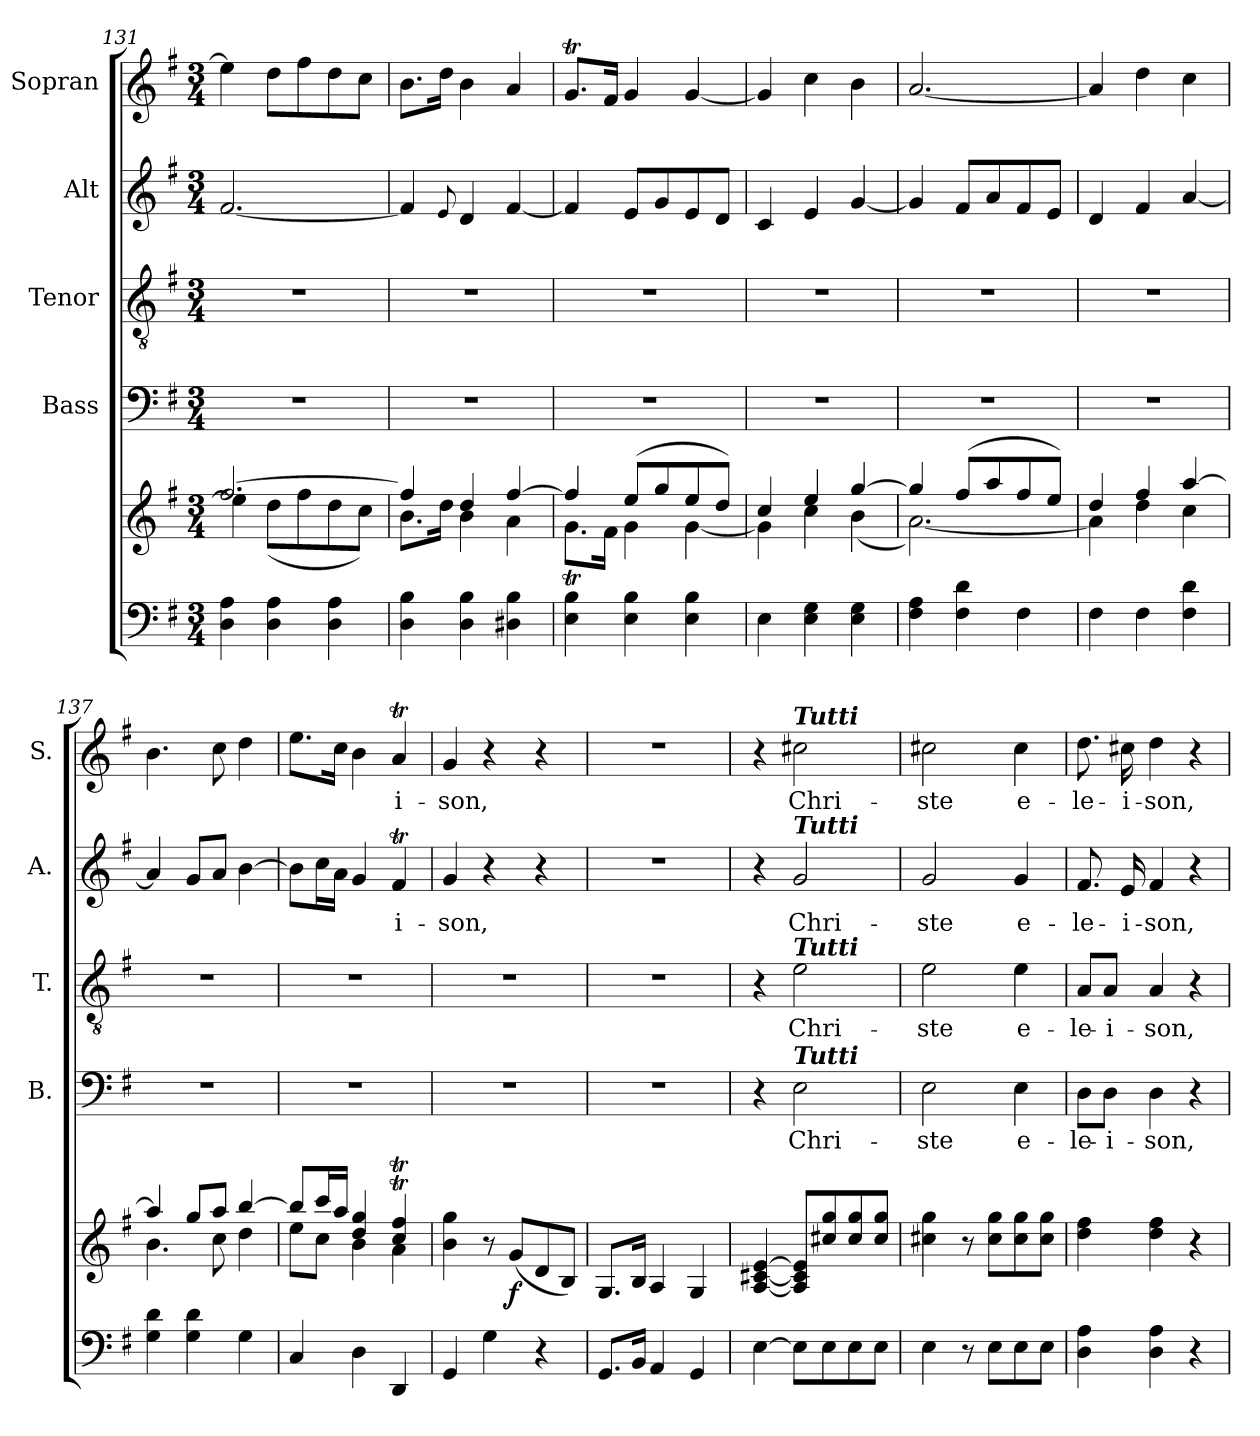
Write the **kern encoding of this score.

**kern	**kern	**dynam	**kern	**text	**kern	**text	**kern	**text	**kern	**text
*part5	*part5	*part5	*part4	*part4	*part3	*part3	*part2	*part2	*part1	*part1
*staff6	*staff5	*staff5/6	*staff4	*staff4	*staff3	*staff3	*staff2	*staff2	*staff1	*staff1
*	*	*	*I"Bass	*	*I"Tenor	*	*I"Alt	*	*I"Sopran	*
*	*	*	*I'B.	*	*I'T.	*	*I'A.	*	*I'S.	*
*clefF4	*clefG2	*	*clefF4	*	*clefGv2	*	*clefG2	*	*clefG2	*
*k[f#]	*k[f#]	*	*k[f#]	*	*k[f#]	*	*k[f#]	*	*k[f#]	*
*G:	*G:	*	*G:	*	*G:	*	*G:	*	*G:	*
*M3/4	*M3/4	*	*M3/4	*	*M3/4	*	*M3/4	*	*M3/4	*
=131	=131	=131	=131	=131	=131	=131	=131	=131	=131	=131
*	*^	*	*	*	*	*	*	*	*	*
4D\ 4A\	[>2.ff#/	4ee\]	.	2.r	.	2.r	.	[2.f#/	.	4ee\]	.
4D\ 4A\	.	(<8dd\L	.	.	.	.	.	.	.	8dd\L	.
.	.	8ff#\	.	.	.	.	.	.	.	8ff#\	.
4D\ 4A\	.	8dd\	.	.	.	.	.	.	.	8dd\	.
.	.	8cc\J)	.	.	.	.	.	.	.	8cc\J	.
=132	=132	=132	=132	=132	=132	=132	=132	=132	=132	=132	=132
4D\ 4B\	4ff#/]	8.b\L	.	2.r	.	2.r	.	4f#/]	.	8.b\L	.
.	.	16dd\Jk	.	.	.	.	.	.	.	16dd\Jk	.
.	.	.	.	.	.	.	.	8qqe/	.	.	.
4D\ 4B\	4dd/	4b\	.	.	.	.	.	4d/	.	4b\	.
4D#X\ 4B\	[>4ff#/	4a\	.	.	.	.	.	[4f#/	.	4a/	.
=133	=133	=133	=133	=133	=133	=133	=133	=133	=133	=133	=133
4E\ 4B\	4ff#/]	8.gT\L	.	2.r	.	2.r	.	4f#/]	.	8.gT/L	.
.	.	16f#\Jk	.	.	.	.	.	.	.	16f#/Jk	.
4E\ 4B\	(>8ee/L	4g\	.	.	.	.	.	8e/L	.	4g/	.
.	8gg/	.	.	.	.	.	.	8g/	.	.	.
4E\ 4B\	8ee/	[<4g\	.	.	.	.	.	8e/	.	[4g/	.
.	8dd/J)	.	.	.	.	.	.	8d/J	.	.	.
=134	=134	=134	=134	=134	=134	=134	=134	=134	=134	=134	=134
4E\	4cc/	4g\]	.	2.r	.	2.r	.	4c/	.	4g/]	.
4E\ 4G\	4ee/	4cc\	.	.	.	.	.	4e/	.	4cc\	.
4E\ 4G\	[>4gg/	(<4b\	.	.	.	.	.	[4g/	.	4b\	.
=135	=135	=135	=135	=135	=135	=135	=135	=135	=135	=135	=135
4F#\ 4A\	4gg/]	[<2.a\)	.	2.r	.	2.r	.	4g/]	.	[2.a/	.
4F#\ 4d\	(>8ff#/L	.	.	.	.	.	.	8f#/L	.	.	.
.	8aa/	.	.	.	.	.	.	8a/	.	.	.
4F#\	8ff#/	.	.	.	.	.	.	8f#/	.	.	.
.	8ee/J)	.	.	.	.	.	.	8e/J	.	.	.
!!LO:PB:g=z
=136	=136	=136	=136	=136	=136	=136	=136	=136	=136	=136	=136
4F#\	4dd/	4a\]	.	2.r	.	2.r	.	4d/	.	4a/]	.
4F#\	4ff#/	4dd\	.	.	.	.	.	4f#/	.	4dd\	.
4F#\ 4d\	[>4aa/	4cc\	.	.	.	.	.	[4a/	.	4cc\	.
=137	=137	=137	=137	=137	=137	=137	=137	=137	=137	=137	=137
4G\ 4d\	4aa/]	4.b\	.	2.r	.	2.r	.	4a/]	.	4.b\	.
4G\ 4d\	8gg/L	.	.	.	.	.	.	8g/L	.	.	.
.	8aa/J	8cc\	.	.	.	.	.	8a/J	.	8cc\	.
4G\	[>4bb/	4dd\	.	.	.	.	.	[4b\	.	4dd\	.
=138	=138	=138	=138	=138	=138	=138	=138	=138	=138	=138	=138
4C/	8bb/L]	8ee\L	.	2.r	.	2.r	.	8b\L]	.	8.ee\L	.
.	16ccc/L	8cc\J	.	.	.	.	.	16cc\L	.	.	.
.	16aa/JJ	.	.	.	.	.	.	16a\JJ	.	16cc\Jk	.
4D\	4dd/ 4gg/	4b\	.	.	.	.	.	4g/	.	4b\	.
!	!	!	!	!	!	!	!	!	!LO:LY:b	!	!LO:LY:b
4DD/	4cc/T 4ff#/T	4a\	.	.	.	.	.	4f#t/	-i-	4aT/	-i-
=139	=139	=139	=139	=139	=139	=139	=139	=139	=139	=139	=139
!	!	!	!	!	!	!	!	!	!LO:LY:b	!	!LO:LY:b
*	*v	*v	*	*	*	*	*	*	*	*	*
4GG/	4b\ 4gg\	.	2.r	.	2.r	.	4g/	-son,	4g/	-son,
4G\	8r	.	.	.	.	.	4r	.	4r	.
!	!	!LO:DY:b	!	!	!	!	!	!	!	!
.	(<8g/L	f	.	.	.	.	.	.	.	.
4r	8d/	.	.	.	.	.	4r	.	4r	.
.	8B/J)	.	.	.	.	.	.	.	.	.
=140	=140	=140	=140	=140	=140	=140	=140	=140	=140	=140
8.GG/L	8.G/L	.	2.r	.	2.r	.	2.r	.	2.r	.
16BB/Jk	16B/Jk	.	.	.	.	.	.	.	.	.
4AA/	4A/	.	.	.	.	.	.	.	.	.
4GG/	4G/	.	.	.	.	.	.	.	.	.
=141	=141	=141	=141	=141	=141	=141	=141	=141	=141	=141
[4E\	[4A/ [4c#X/ [4e/	.	4r	.	4r	.	4r	.	4r	.
!	!	!	!	!	!	!	!	!	!LO:TX:a:Bi:t=Tutti	!
!	!	!	!	!	!	!	!LO:TX:a:Bi:t=Tutti	!	!	!
!	!	!	!	!	!LO:TX:a:Bi:t=Tutti	!	!	!	!	!
!	!	!	!LO:TX:a:Bi:t=Tutti	!	!	!	!	!	!	!
!	!	!	!	!LO:LY:b	!	!LO:LY:b	!	!LO:LY:b	!	!LO:LY:b
8E\L]	8A/] 8c#/] 8e/]L	.	2E\	Chri-	2e\	Chri-	2g/	Chri-	2cc#X\	Chri-
8E\	8cc#X/ 8gg/	.	.	.	.	.	.	.	.	.
8E\	8cc#/ 8gg/	.	.	.	.	.	.	.	.	.
8E\J	8cc#/ 8gg/J	.	.	.	.	.	.	.	.	.
=142	=142	=142	=142	=142	=142	=142	=142	=142	=142	=142
!	!	!	!	!LO:LY:b	!	!LO:LY:b	!	!LO:LY:b	!	!LO:LY:b
4E\	4cc#X\ 4gg\	.	2E\	-ste	2e\	-ste	2g/	-ste	2cc#X\	-ste
8r	8r	.	.	.	.	.	.	.	.	.
8E\L	8cc#\ 8gg\L	.	.	.	.	.	.	.	.	.
!	!	!	!	!LO:LY:b	!	!LO:LY:b	!	!LO:LY:b	!	!LO:LY:b
8E\	8cc#\ 8gg\	.	4E\	e-	4e\	e-	4g/	e-	4cc#\	e-
8E\J	8cc#\ 8gg\J	.	.	.	.	.	.	.	.	.
!!LO:LB:g=z
=143	=143	=143	=143	=143	=143	=143	=143	=143	=143	=143
!	!	!	!	!LO:LY:b	!	!LO:LY:b	!	!LO:LY:b	!	!LO:LY:b
4D\ 4A\	4dd\ 4ff#\	.	8D\L	-le-	8A/L	-le-	8.f#/	-le-	8.dd\	-le-
!	!	!	!	!LO:LY:b	!	!LO:LY:b	!	!	!	!
.	.	.	8D\J	-i-	8A/J	-i-	.	.	.	.
!	!	!	!	!	!	!	!	!LO:LY:b	!	!LO:LY:b
.	.	.	.	.	.	.	16e/	-i-	16cc#X\	-i-
!	!	!	!	!LO:LY:b	!	!LO:LY:b	!	!LO:LY:b	!	!LO:LY:b
4D\ 4A\	4dd\ 4ff#\	.	4D\	-son,	4A/	-son,	4f#/	-son,	4dd\	-son,
4r	4r	.	4r	.	4r	.	4r	.	4r	.
=	=	=	=	=	=	=	=	=	=	=
*-	*-	*-	*-	*-	*-	*-	*-	*-	*-	*-
